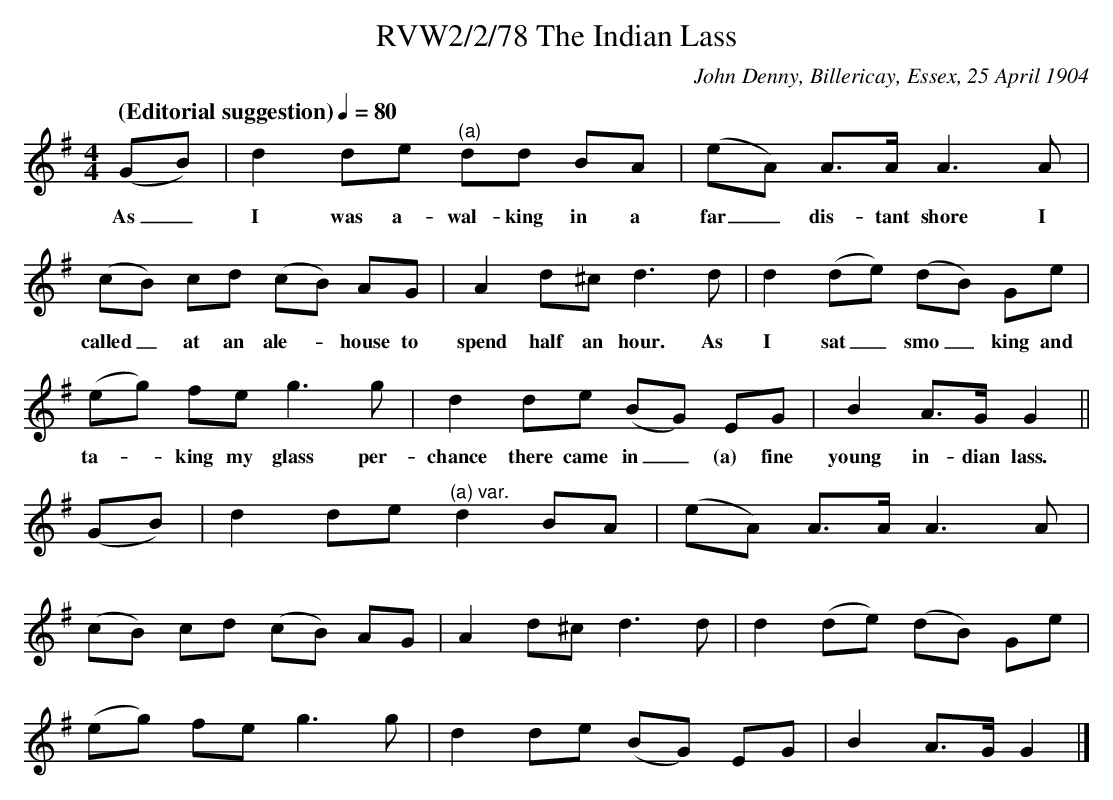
X:1
T:RVW2/2/78 The Indian Lass
C: John Denny, Billericay, Essex, 25 April 1904
L:1/8
Q: "(Editorial suggestion)" 1/4=80
M:4/4
K:G
(GB) | d2 de "^(a)"dd BA | (eA) A3/2A/2 A3 A |
w: As_ I was a-wal-king in a far_ dis-tant shore I
(cB) cd (cB) AG | A2 d^c d3 d | d2 (de) (dB) Ge |
w: called_ at an ale-*house to spend half an hour. As I sat_ smo_king and
(eg) fe g3 g | d2 de (BG) EG | B2 A3/2G/2 G2 ||
w: ta-*king my glass per-chance there came in_ (a) fine young in-dian lass.
(GB) | d2 de "^(a) var."d2 BA | (eA) A3/2A/2 A3 A |
(cB) cd (cB) AG | A2 d^c d3 d | d2 (de) (dB) Ge |
(eg) fe g3 g | d2 de (BG) EG | B2 A3/2G/2 G2 |]
